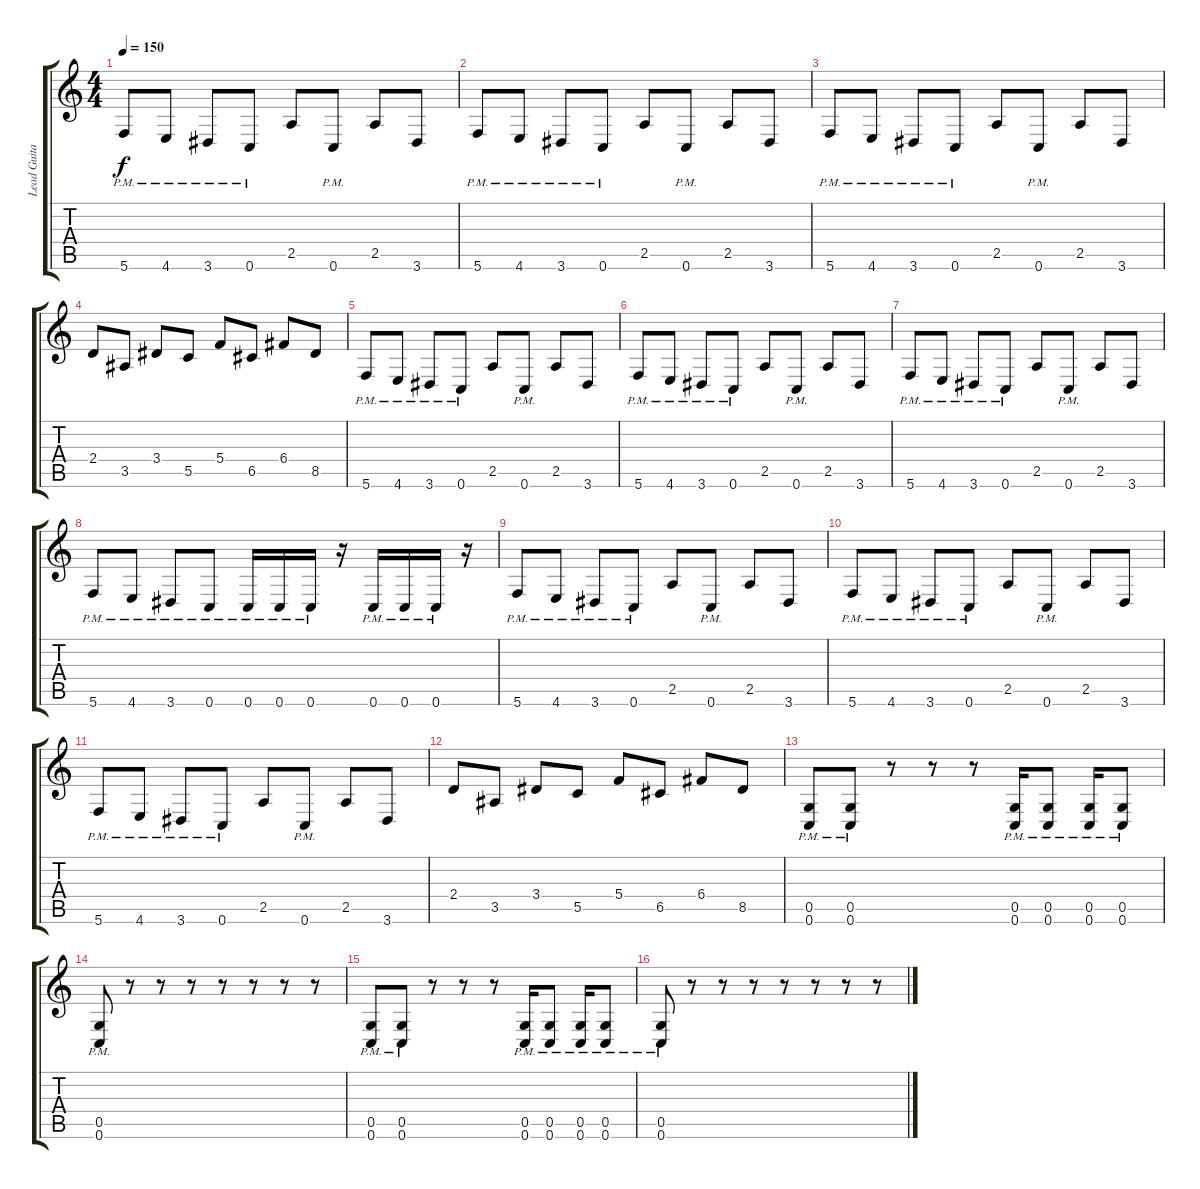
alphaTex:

\track ("Lead Guitar" "Lead Guita") {instrument distortionguitar}
\staff {score tabs}
\tuning (D4 A3 F3 C3 G2 C2) {hide}
\ts (4 4)
\tempo 150
\clef g2
\ks c
5.6{pm}.8{dy f} 4.6{pm}.8 3.6{pm}.8 0.6{pm}.8 2.5.8 0.6{pm}.8 2.5.8 3.6.8 |
5.6{pm}.8 4.6{pm}.8 3.6{pm}.8 0.6{pm}.8 2.5.8 0.6{pm}.8 2.5.8 3.6.8 |
5.6{pm}.8 4.6{pm}.8 3.6{pm}.8 0.6{pm}.8 2.5.8 0.6{pm}.8 2.5.8 3.6.8 |
2.4.8 3.5.8 3.4.8 5.5.8 5.4.8 6.5.8 6.4.8 8.5.8 |
5.6{pm}.8 4.6{pm}.8 3.6{pm}.8 0.6{pm}.8 2.5.8 0.6{pm}.8 2.5.8 3.6.8 |
5.6{pm}.8 4.6{pm}.8 3.6{pm}.8 0.6{pm}.8 2.5.8 0.6{pm}.8 2.5.8 3.6.8 |
5.6{pm}.8 4.6{pm}.8 3.6{pm}.8 0.6{pm}.8 2.5.8 0.6{pm}.8 2.5.8 3.6.8 |
5.6{pm}.8 4.6{pm}.8 3.6{pm}.8 0.6{pm}.8 0.6{pm}.16 0.6{pm}.16 0.6{pm}.16 r.16 0.6{pm}.16 0.6{pm}.16 0.6{pm}.16 r.16 |
5.6{pm}.8 4.6{pm}.8 3.6{pm}.8 0.6{pm}.8 2.5.8 0.6{pm}.8 2.5.8 3.6.8 |
5.6{pm}.8 4.6{pm}.8 3.6{pm}.8 0.6{pm}.8 2.5.8 0.6{pm}.8 2.5.8 3.6.8 |
5.6{pm}.8 4.6{pm}.8 3.6{pm}.8 0.6{pm}.8 2.5.8 0.6{pm}.8 2.5.8 3.6.8 |
2.4.8 3.5.8 3.4.8 5.5.8 5.4.8 6.5.8 6.4.8 8.5.8 |
(0.5{pm} 0.6{pm}).8 (0.5{pm} 0.6{pm}).8 r.8 r.8 r.8 (0.5{pm} 0.6{pm}).16 (0.5{pm} 0.6{pm}).8 (0.5{pm} 0.6{pm}).16 (0.5{pm} 0.6{pm}).8 |
(0.5{pm} 0.6{pm}).8 r.8 r.8 r.8 r.8 r.8 r.8 r.8 |
(0.5{pm} 0.6{pm}).8 (0.5{pm} 0.6{pm}).8 r.8 r.8 r.8 (0.5{pm} 0.6{pm}).16 (0.5{pm} 0.6{pm}).8 (0.5{pm} 0.6{pm}).16 (0.5{pm} 0.6{pm}).8 |
(0.5{pm} 0.6{pm}).8 r.8 r.8 r.8 r.8 r.8 r.8 r.8
